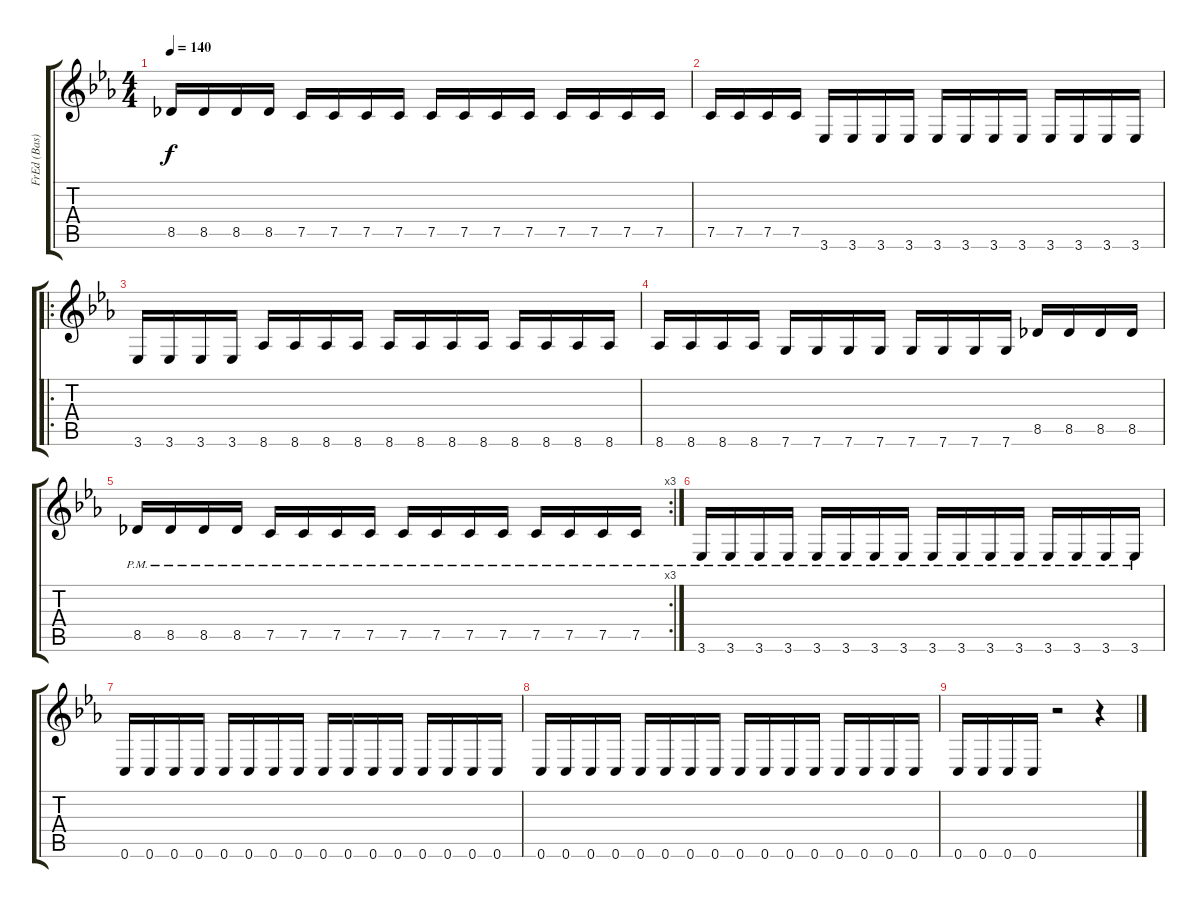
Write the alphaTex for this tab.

\track ("FrEd (Bas)" "FrEd (Bas)") {instrument electricbasspick}
\staff {score tabs}
\tuning (C4 G3 Eb3 Bb2 F2 C2) {hide}
\ts (4 4)
\tempo 140
\clef g2
\ks eb
8.5.16{dy f} 8.5.16 8.5.16 8.5.16 7.5.16 7.5.16 7.5.16 7.5.16 7.5.16 7.5.16 7.5.16 7.5.16 7.5.16 7.5.16 7.5.16 7.5.16 |
7.5.16 7.5.16 7.5.16 7.5.16 3.6.16 3.6.16 3.6.16 3.6.16 3.6.16 3.6.16 3.6.16 3.6.16 3.6.16 3.6.16 3.6.16 3.6.16 |
\ro
3.6.16 3.6.16 3.6.16 3.6.16 8.6.16 8.6.16 8.6.16 8.6.16 8.6.16 8.6.16 8.6.16 8.6.16 8.6.16 8.6.16 8.6.16 8.6.16 |
8.6.16 8.6.16 8.6.16 8.6.16 7.6.16 7.6.16 7.6.16 7.6.16 7.6.16 7.6.16 7.6.16 7.6.16 8.5.16 8.5.16 8.5.16 8.5.16 |
\rc 3
8.5{pm}.16 8.5{pm}.16 8.5{pm}.16 8.5{pm}.16 7.5{pm}.16 7.5{pm}.16 7.5{pm}.16 7.5{pm}.16 7.5{pm}.16 7.5{pm}.16 7.5{pm}.16 7.5{pm}.16 7.5{pm}.16 7.5{pm}.16 7.5{pm}.16 7.5{pm}.16 |
3.6{pm}.16 3.6{pm}.16 3.6{pm}.16 3.6{pm}.16 3.6{pm}.16 3.6{pm}.16 3.6{pm}.16 3.6{pm}.16 3.6{pm}.16 3.6{pm}.16 3.6{pm}.16 3.6{pm}.16 3.6{pm}.16 3.6{pm}.16 3.6{pm}.16 3.6{pm}.16 |
0.6.16 0.6.16 0.6.16 0.6.16 0.6.16 0.6.16 0.6.16 0.6.16 0.6.16 0.6.16 0.6.16 0.6.16 0.6.16 0.6.16 0.6.16 0.6.16 |
0.6.16 0.6.16 0.6.16 0.6.16 0.6.16 0.6.16 0.6.16 0.6.16 0.6.16 0.6.16 0.6.16 0.6.16 0.6.16 0.6.16 0.6.16 0.6.16 |
0.6.16 0.6.16 0.6.16 0.6.16 r.2 r.4
